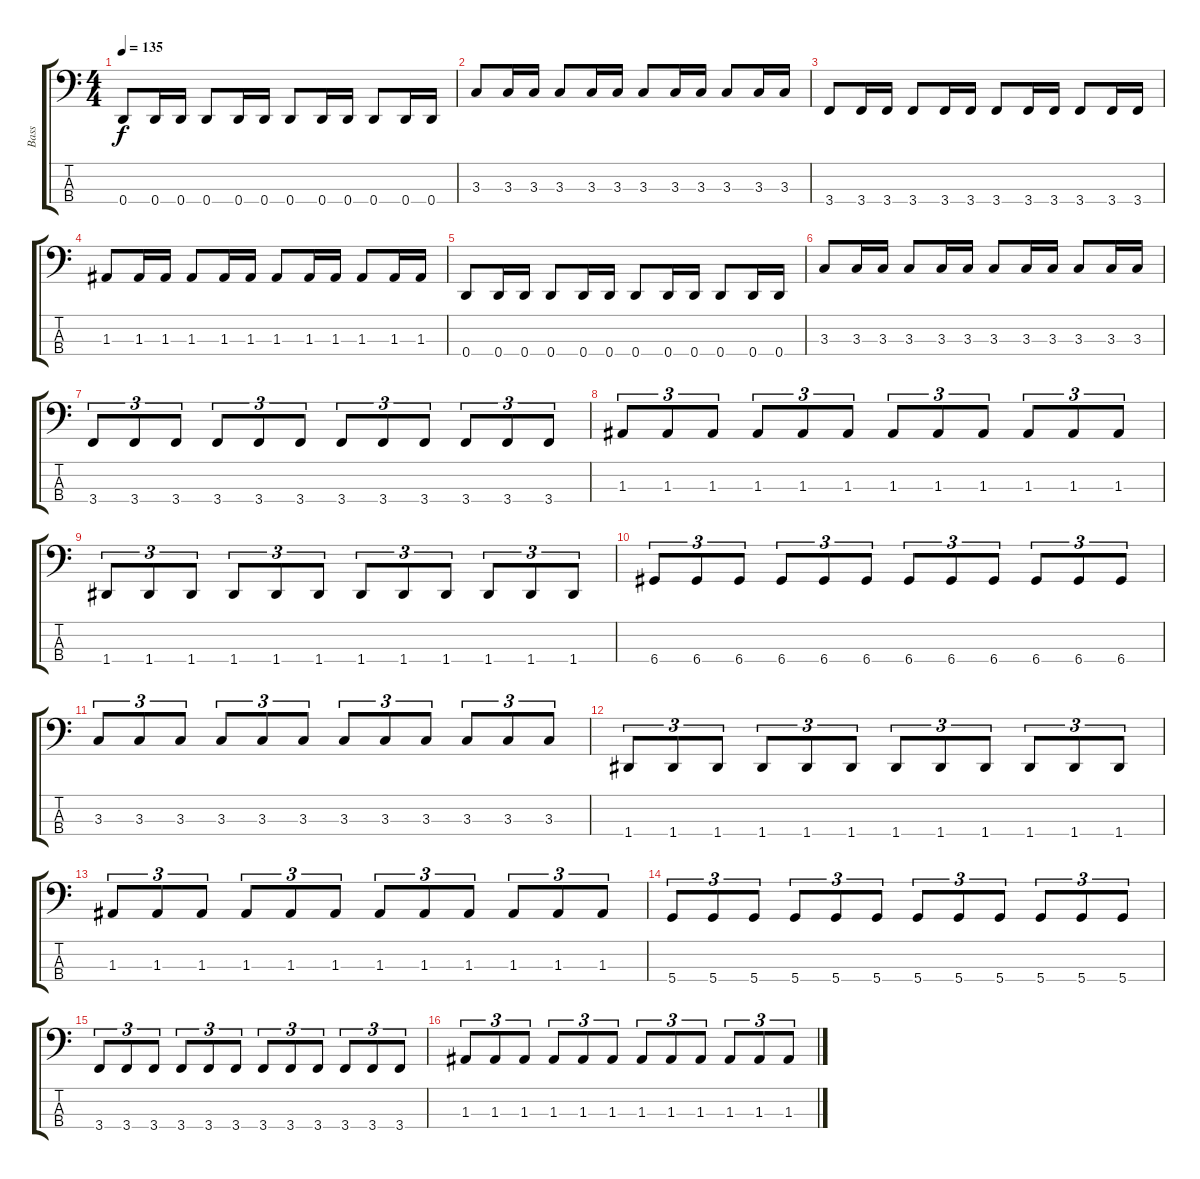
\track ("Bass" "Bass") {instrument electricbasspick}
\staff {score tabs}
\tuning (G2 D2 A1 D1) {hide}
\ts (4 4)
\tempo 135
\clef f4
\ks c
0.4.8{dy f} 0.4.16 0.4.16 0.4.8 0.4.16 0.4.16 0.4.8 0.4.16 0.4.16 0.4.8 0.4.16 0.4.16 |
3.3.8 3.3.16 3.3.16 3.3.8 3.3.16 3.3.16 3.3.8 3.3.16 3.3.16 3.3.8 3.3.16 3.3.16 |
3.4.8 3.4.16 3.4.16 3.4.8 3.4.16 3.4.16 3.4.8 3.4.16 3.4.16 3.4.8 3.4.16 3.4.16 |
1.3.8 1.3.16 1.3.16 1.3.8 1.3.16 1.3.16 1.3.8 1.3.16 1.3.16 1.3.8 1.3.16 1.3.16 |
0.4.8 0.4.16 0.4.16 0.4.8 0.4.16 0.4.16 0.4.8 0.4.16 0.4.16 0.4.8 0.4.16 0.4.16 |
3.3.8 3.3.16 3.3.16 3.3.8 3.3.16 3.3.16 3.3.8 3.3.16 3.3.16 3.3.8 3.3.16 3.3.16 |
3.4.8{tu (3 2)} 3.4.8{tu (3 2)} 3.4.8{tu (3 2)} 3.4.8{tu (3 2)} 3.4.8{tu (3 2)} 3.4.8{tu (3 2)} 3.4.8{tu (3 2)} 3.4.8{tu (3 2)} 3.4.8{tu (3 2)} 3.4.8{tu (3 2)} 3.4.8{tu (3 2)} 3.4.8{tu (3 2)} |
1.3.8{tu (3 2)} 1.3.8{tu (3 2)} 1.3.8{tu (3 2)} 1.3.8{tu (3 2)} 1.3.8{tu (3 2)} 1.3.8{tu (3 2)} 1.3.8{tu (3 2)} 1.3.8{tu (3 2)} 1.3.8{tu (3 2)} 1.3.8{tu (3 2)} 1.3.8{tu (3 2)} 1.3.8{tu (3 2)} |
1.4.8{tu (3 2)} 1.4.8{tu (3 2)} 1.4.8{tu (3 2)} 1.4.8{tu (3 2)} 1.4.8{tu (3 2)} 1.4.8{tu (3 2)} 1.4.8{tu (3 2)} 1.4.8{tu (3 2)} 1.4.8{tu (3 2)} 1.4.8{tu (3 2)} 1.4.8{tu (3 2)} 1.4.8{tu (3 2)} |
6.4.8{tu (3 2)} 6.4.8{tu (3 2)} 6.4.8{tu (3 2)} 6.4.8{tu (3 2)} 6.4.8{tu (3 2)} 6.4.8{tu (3 2)} 6.4.8{tu (3 2)} 6.4.8{tu (3 2)} 6.4.8{tu (3 2)} 6.4.8{tu (3 2)} 6.4.8{tu (3 2)} 6.4.8{tu (3 2)} |
3.3.8{tu (3 2)} 3.3.8{tu (3 2)} 3.3.8{tu (3 2)} 3.3.8{tu (3 2)} 3.3.8{tu (3 2)} 3.3.8{tu (3 2)} 3.3.8{tu (3 2)} 3.3.8{tu (3 2)} 3.3.8{tu (3 2)} 3.3.8{tu (3 2)} 3.3.8{tu (3 2)} 3.3.8{tu (3 2)} |
1.4.8{tu (3 2)} 1.4.8{tu (3 2)} 1.4.8{tu (3 2)} 1.4.8{tu (3 2)} 1.4.8{tu (3 2)} 1.4.8{tu (3 2)} 1.4.8{tu (3 2)} 1.4.8{tu (3 2)} 1.4.8{tu (3 2)} 1.4.8{tu (3 2)} 1.4.8{tu (3 2)} 1.4.8{tu (3 2)} |
1.3.8{tu (3 2)} 1.3.8{tu (3 2)} 1.3.8{tu (3 2)} 1.3.8{tu (3 2)} 1.3.8{tu (3 2)} 1.3.8{tu (3 2)} 1.3.8{tu (3 2)} 1.3.8{tu (3 2)} 1.3.8{tu (3 2)} 1.3.8{tu (3 2)} 1.3.8{tu (3 2)} 1.3.8{tu (3 2)} |
5.4.8{tu (3 2)} 5.4.8{tu (3 2)} 5.4.8{tu (3 2)} 5.4.8{tu (3 2)} 5.4.8{tu (3 2)} 5.4.8{tu (3 2)} 5.4.8{tu (3 2)} 5.4.8{tu (3 2)} 5.4.8{tu (3 2)} 5.4.8{tu (3 2)} 5.4.8{tu (3 2)} 5.4.8{tu (3 2)} |
3.4.8{tu (3 2)} 3.4.8{tu (3 2)} 3.4.8{tu (3 2)} 3.4.8{tu (3 2)} 3.4.8{tu (3 2)} 3.4.8{tu (3 2)} 3.4.8{tu (3 2)} 3.4.8{tu (3 2)} 3.4.8{tu (3 2)} 3.4.8{tu (3 2)} 3.4.8{tu (3 2)} 3.4.8{tu (3 2)} |
1.3.8{tu (3 2)} 1.3.8{tu (3 2)} 1.3.8{tu (3 2)} 1.3.8{tu (3 2)} 1.3.8{tu (3 2)} 1.3.8{tu (3 2)} 1.3.8{tu (3 2)} 1.3.8{tu (3 2)} 1.3.8{tu (3 2)} 1.3.8{tu (3 2)} 1.3.8{tu (3 2)} 1.3.8{tu (3 2)}
